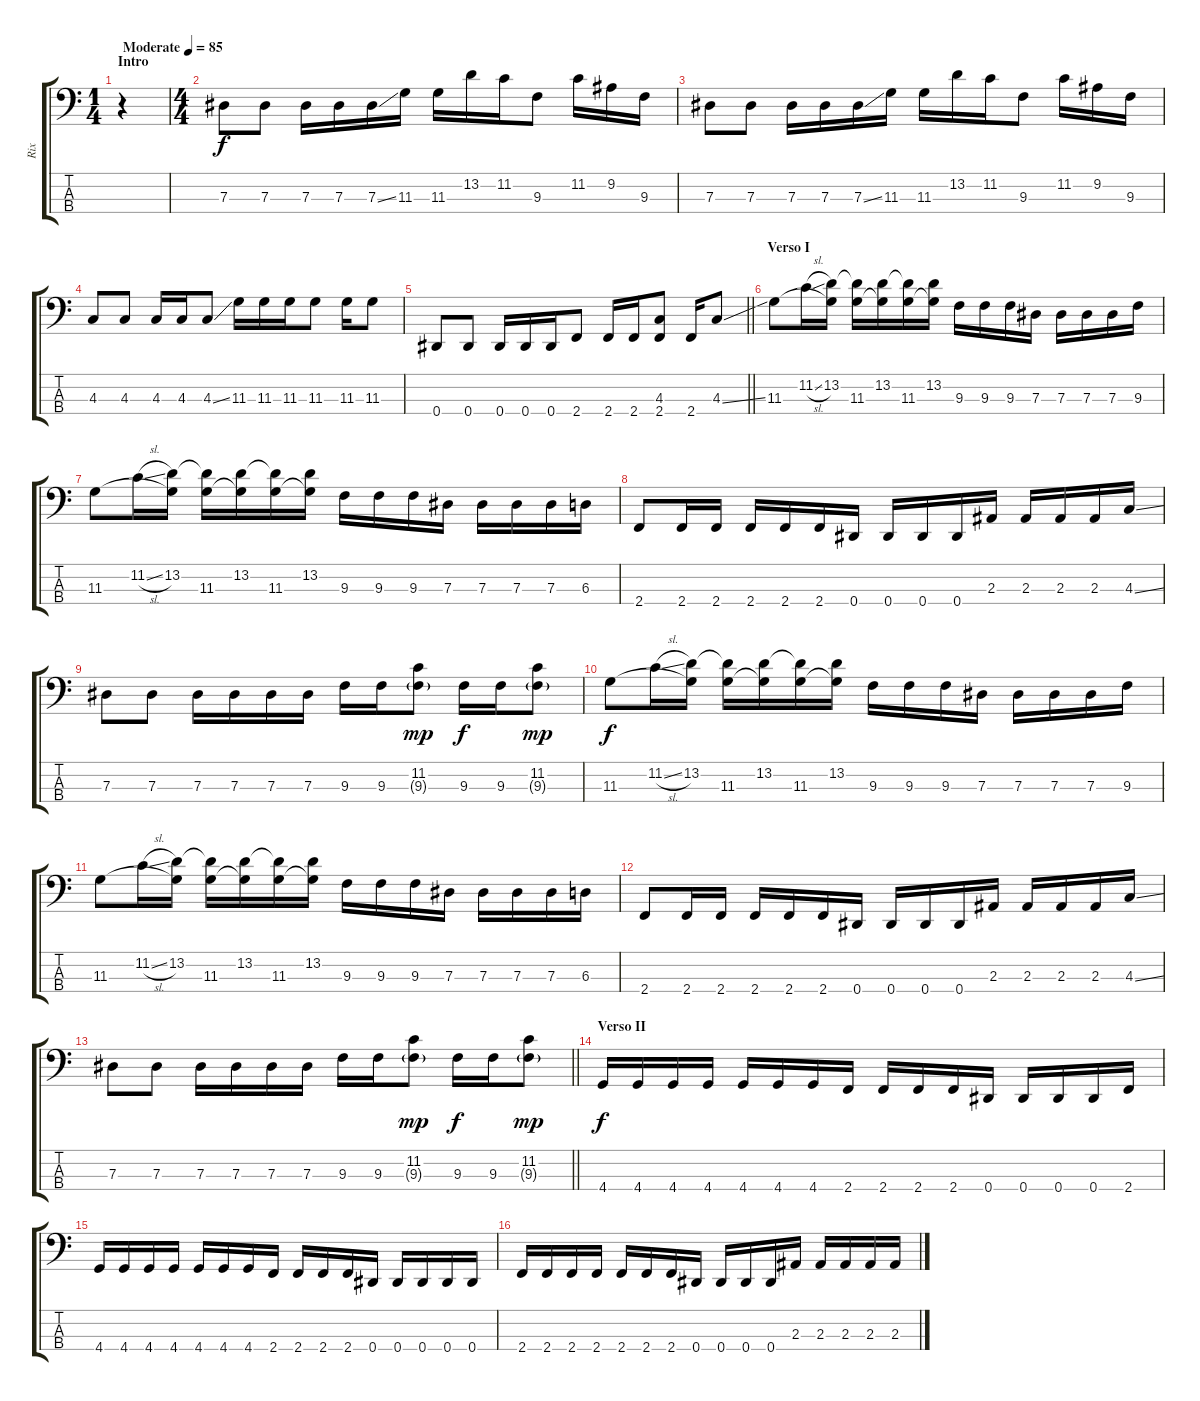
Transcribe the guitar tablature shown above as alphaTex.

\track ("Rix" "Rix") {instrument electricbasspick}
\staff {score tabs}
\tuning (Gb2 Db2 Ab1 Eb1) {hide}
\ts (1 4)
\section ("" "Intro")
\tempo (85 "Moderate")
\clef f4
\ks c
r.4{dy f instrument electricbasspick} |
\ts (4 4)
7.3.8 7.3.8 7.3.16 7.3.16 7.3{ss}.16 11.3.16 11.3.16 13.2.16 11.2.16 9.3.8 11.2.16 9.2.16 9.3.16 |
7.3.8 7.3.8 7.3.16 7.3.16 7.3{ss}.16 11.3.16 11.3.16 13.2.16 11.2.16 9.3.8 11.2.16 9.2.16 9.3.16 |
4.3.8 4.3.8 4.3.16 4.3.16 4.3{ss}.8 11.3.16 11.3.16 11.3.16 11.3.8 11.3.16 11.3.8 |
\barLineRight lightlight
0.4.8 0.4.8 0.4.16 0.4.16 0.4.16 2.4.8 2.4.16 2.4.16 (4.3 2.4).8 2.4.16 4.3{ss}.8 |
\section ("" "Verso I")
11.3.8 11.2{sl}.16 (13.2 11.3{t}).16 (13.2{t} 11.3).16 (13.2 11.3{t}).16 (13.2{t} 11.3).16 (13.2 11.3{t}).16 9.3.16 9.3.16 9.3.16 7.3.16 7.3.16 7.3.16 7.3.16 9.3.16 |
11.3.8 11.2{sl}.16 (13.2 11.3{t}).16 (13.2{t} 11.3).16 (13.2 11.3{t}).16 (13.2{t} 11.3).16 (13.2 11.3{t}).16 9.3.16 9.3.16 9.3.16 7.3.16 7.3.16 7.3.16 7.3.16 6.3.16 |
2.4.8 2.4.16 2.4.16 2.4.16 2.4.16 2.4.16 0.4.16 0.4.16 0.4.16 0.4.16 2.3.16 2.3.16 2.3.16 2.3.16 4.3{ss}.16 |
7.3.8 7.3.8 7.3.16 7.3.16 7.3.16 7.3.16 9.3.16 9.3.16 (11.2 9.3{g}).8{dy mp} 9.3.16{dy f} 9.3.16 (11.2 9.3{g}).8{dy mp} |
11.3.8{dy f} 11.2{sl}.16 (13.2 11.3{t}).16 (13.2{t} 11.3).16 (13.2 11.3{t}).16 (13.2{t} 11.3).16 (13.2 11.3{t}).16 9.3.16 9.3.16 9.3.16 7.3.16 7.3.16 7.3.16 7.3.16 9.3.16 |
11.3.8 11.2{sl}.16 (13.2 11.3{t}).16 (13.2{t} 11.3).16 (13.2 11.3{t}).16 (13.2{t} 11.3).16 (13.2 11.3{t}).16 9.3.16 9.3.16 9.3.16 7.3.16 7.3.16 7.3.16 7.3.16 6.3.16 |
2.4.8 2.4.16 2.4.16 2.4.16 2.4.16 2.4.16 0.4.16 0.4.16 0.4.16 0.4.16 2.3.16 2.3.16 2.3.16 2.3.16 4.3{ss}.16 |
\barLineRight lightlight
7.3.8 7.3.8 7.3.16 7.3.16 7.3.16 7.3.16 9.3.16 9.3.16 (11.2 9.3{g}).8{dy mp} 9.3.16{dy f} 9.3.16 (11.2 9.3{g}).8{dy mp} |
\section ("" "Verso II")
4.4.16{dy f} 4.4.16 4.4.16 4.4.16 4.4.16 4.4.16 4.4.16 2.4.16 2.4.16 2.4.16 2.4.16 0.4.16 0.4.16 0.4.16 0.4.16 2.4.16 |
4.4.16 4.4.16 4.4.16 4.4.16 4.4.16 4.4.16 4.4.16 2.4.16 2.4.16 2.4.16 2.4.16 0.4.16 0.4.16 0.4.16 0.4.16 0.4.16 |
2.4.16 2.4.16 2.4.16 2.4.16 2.4.16 2.4.16 2.4.16 0.4.16 0.4.16 0.4.16 0.4.16 2.3.16 2.3.16 2.3.16 2.3.16 2.3.16
